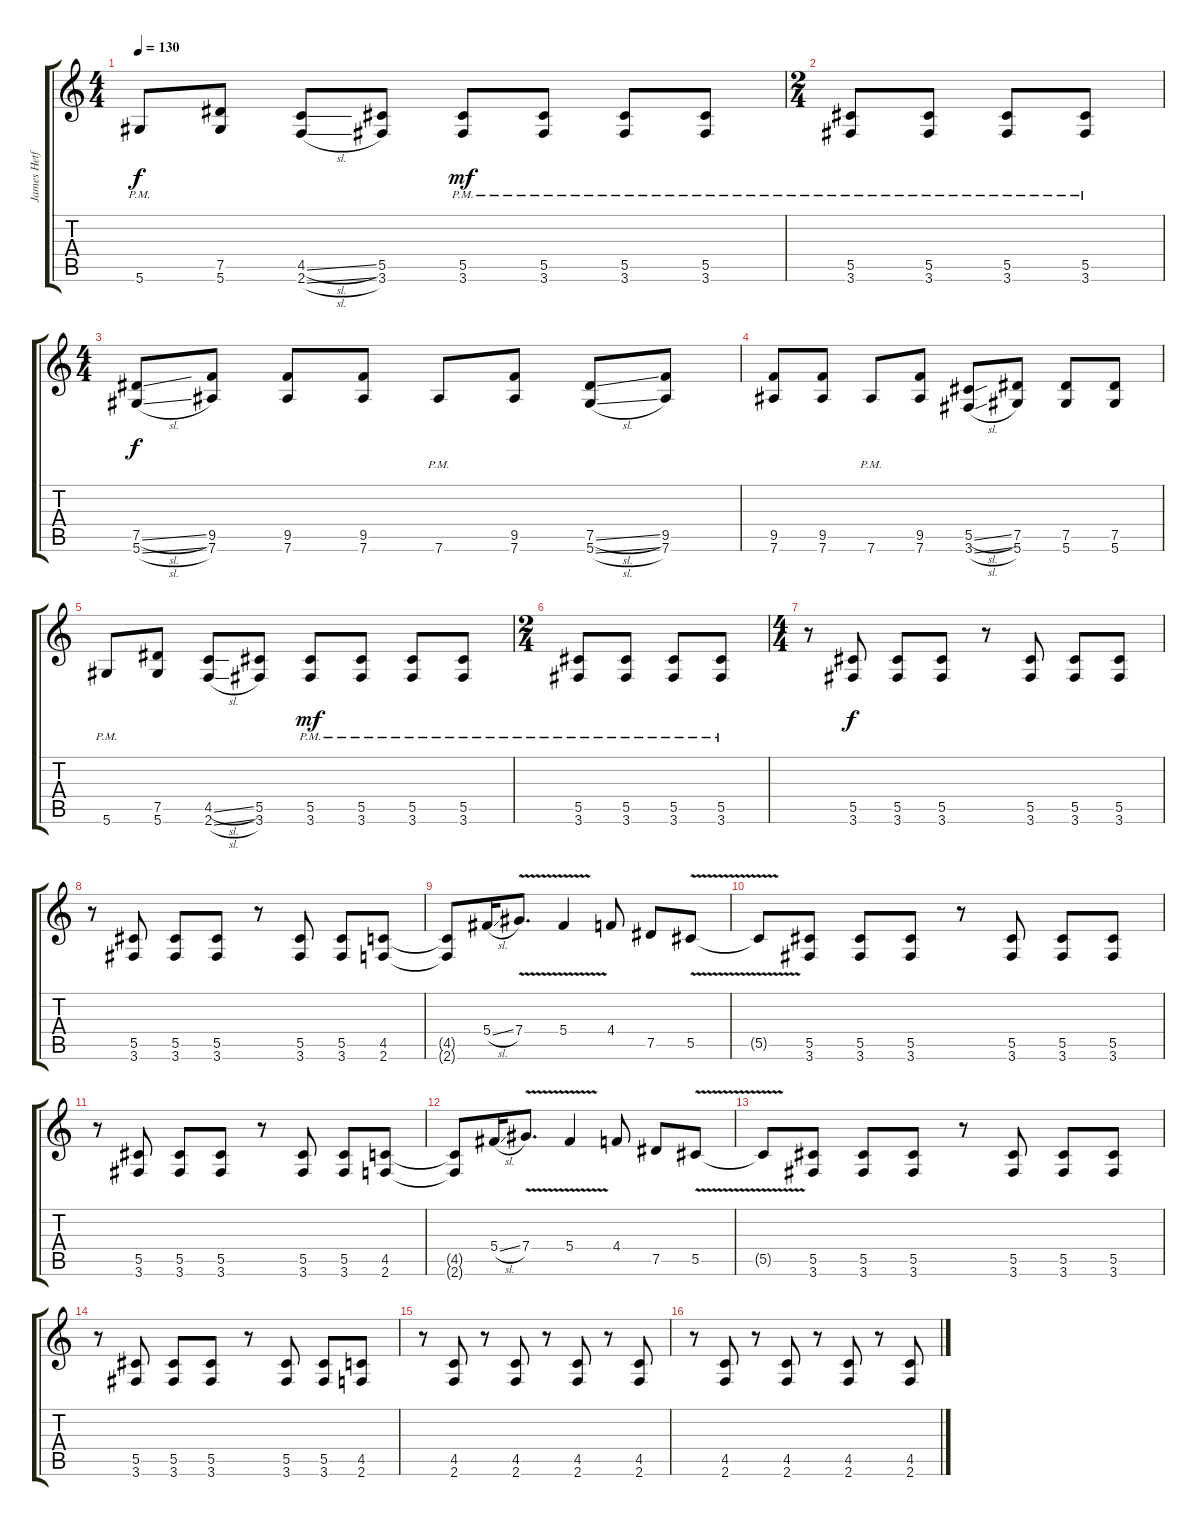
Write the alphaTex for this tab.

\track ("James Hetfield" "James Hetf") {instrument distortionguitar}
\staff {score tabs}
\tuning (Eb4 Bb3 Gb3 Db3 Ab2 Eb2) {hide}
\ts (4 4)
\tempo 130
\clef g2
\ks c
5.6{pm}.8{dy f} (7.5 5.6).8 (4.5{sl} 2.6{sl}).8 (5.5 3.6).8 (5.5{pm} 3.6{pm}).8{dy mf} (5.5{pm} 3.6{pm}).8 (5.5{pm} 3.6{pm}).8 (5.5{pm} 3.6{pm}).8 |
\ts (2 4)
(5.5{pm} 3.6{pm}).8 (5.5{pm} 3.6{pm}).8 (5.5{pm} 3.6{pm}).8 (5.5{pm} 3.6{pm}).8 |
\ts (4 4)
(7.5{sl} 5.6{sl}).8{dy f} (9.5 7.6).8 (9.5 7.6).8 (9.5 7.6).8 7.6{pm}.8 (9.5 7.6).8 (7.5{sl} 5.6{sl}).8 (9.5 7.6).8 |
(9.5 7.6).8 (9.5 7.6).8 7.6{pm}.8 (9.5 7.6).8 (5.5{sl} 3.6{sl}).8 (7.5 5.6).8 (7.5 5.6).8 (7.5 5.6).8 |
5.6{pm}.8 (7.5 5.6).8 (4.5{sl} 2.6{sl}).8 (5.5 3.6).8 (5.5{pm} 3.6{pm}).8{dy mf} (5.5{pm} 3.6{pm}).8 (5.5{pm} 3.6{pm}).8 (5.5{pm} 3.6{pm}).8 |
\ts (2 4)
(5.5{pm} 3.6{pm}).8 (5.5{pm} 3.6{pm}).8 (5.5{pm} 3.6{pm}).8 (5.5{pm} 3.6{pm}).8 |
\ts (4 4)
r.8 (5.5 3.6).8{dy f} (5.5 3.6).8 (5.5 3.6).8 r.8 (5.5 3.6).8 (5.5 3.6).8 (5.5 3.6).8 |
r.8 (5.5 3.6).8 (5.5 3.6).8 (5.5 3.6).8 r.8 (5.5 3.6).8 (5.5 3.6).8 (4.5 2.6).8 |
(4.5{t} 2.6{t}).8 5.4{sl}.16 7.4{v}.8{d} 5.4{v}.4 4.4.8 7.5.8 5.5{v}.8 |
5.5{t}.8 (5.5 3.6).8 (5.5 3.6).8 (5.5 3.6).8 r.8 (5.5 3.6).8 (5.5 3.6).8 (5.5 3.6).8 |
r.8 (5.5 3.6).8 (5.5 3.6).8 (5.5 3.6).8 r.8 (5.5 3.6).8 (5.5 3.6).8 (4.5 2.6).8 |
(4.5{t} 2.6{t}).8 5.4{sl}.16 7.4{v}.8{d} 5.4{v}.4 4.4.8 7.5.8 5.5{v}.8 |
5.5{t}.8 (5.5 3.6).8 (5.5 3.6).8 (5.5 3.6).8 r.8 (5.5 3.6).8 (5.5 3.6).8 (5.5 3.6).8 |
r.8 (5.5 3.6).8 (5.5 3.6).8 (5.5 3.6).8 r.8 (5.5 3.6).8 (5.5 3.6).8 (4.5 2.6).8 |
r.8 (4.5 2.6).8 r.8 (4.5 2.6).8 r.8 (4.5 2.6).8 r.8 (4.5 2.6).8 |
r.8 (4.5 2.6).8 r.8 (4.5 2.6).8 r.8 (4.5 2.6).8 r.8 (4.5 2.6).8
